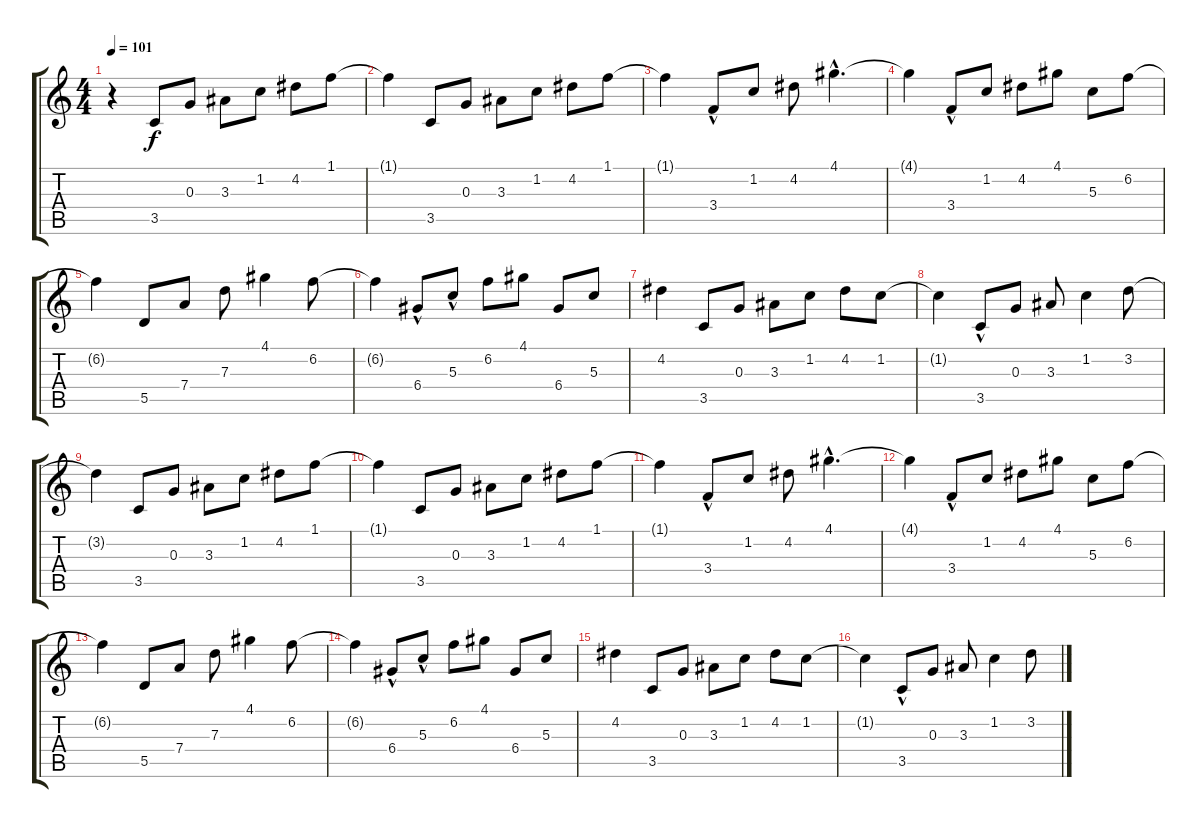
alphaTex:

\track "" {instrument electricguitarclean}
\staff {score tabs}
\tuning (E4 B3 G3 D3 A2 E2) {hide}
\ts (4 4)
\tempo 101
\clef g2
\ks c
r.4{dy f instrument electricguitarclean} 3.5.8 0.3.8 3.3.8 1.2.8 4.2.8 1.1.8 |
1.1{t}.4 3.5.8 0.3.8 3.3.8 1.2.8 4.2.8 1.1.8 |
1.1{t}.4 3.4{hac}.8 1.2.8 4.2.8 4.1{hac}.4{d} |
4.1{t}.4 3.4{hac}.8 1.2.8 4.2.8 4.1.8 5.3.8 6.2.8 |
6.2{t}.4 5.5.8 7.4.8 7.3.8 4.1.4 6.2.8 |
6.2{t}.4 6.4{hac}.8 5.3{hac}.8 6.2.8 4.1.8 6.4.8 5.3.8 |
4.2.4 3.5.8 0.3.8 3.3.8 1.2.8 4.2.8 1.2.8 |
1.2{t}.4 3.5{hac}.8 0.3.8 3.3.8 1.2.4 3.2.8 |
3.2{t}.4 3.5.8 0.3.8 3.3.8 1.2.8 4.2.8 1.1.8 |
1.1{t}.4 3.5.8 0.3.8 3.3.8 1.2.8 4.2.8 1.1.8 |
1.1{t}.4 3.4{hac}.8 1.2.8 4.2.8 4.1{hac}.4{d} |
4.1{t}.4 3.4{hac}.8 1.2.8 4.2.8 4.1.8 5.3.8 6.2.8 |
6.2{t}.4 5.5.8 7.4.8 7.3.8 4.1.4 6.2.8 |
6.2{t}.4 6.4{hac}.8 5.3{hac}.8 6.2.8 4.1.8 6.4.8 5.3.8 |
4.2.4 3.5.8 0.3.8 3.3.8 1.2.8 4.2.8 1.2.8 |
1.2{t}.4 3.5{hac}.8 0.3.8 3.3.8 1.2.4 3.2.8
